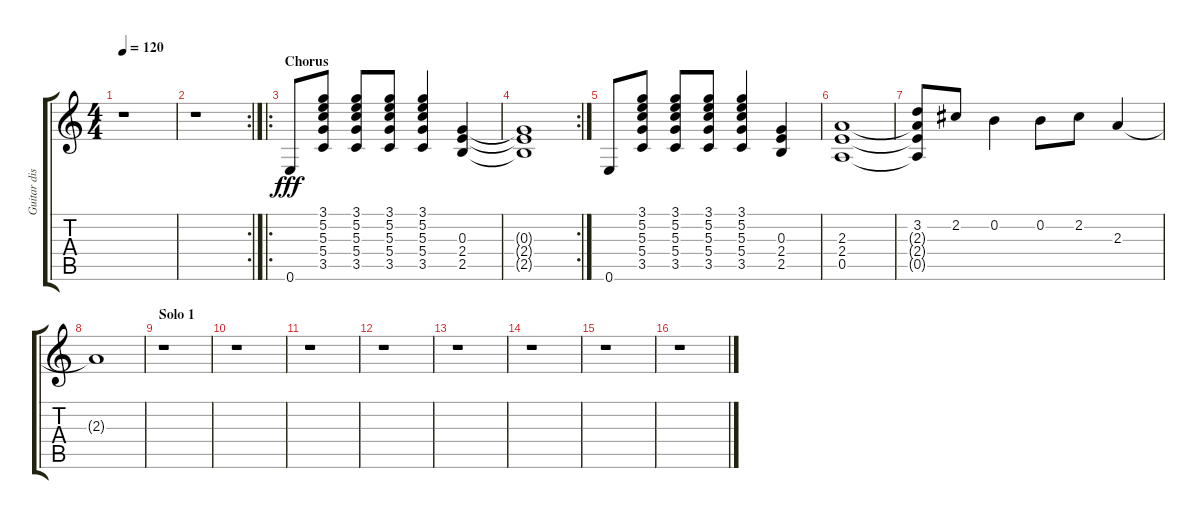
\track ("Guitar dist." "Guitar dis") {instrument overdrivenguitar}
\staff {score tabs}
\tuning (E4 B3 G3 D3 A2 E2) {hide}
\ts (4 4)
\tempo 120
\clef g2
\ks c
r.1{dy fff} |
\rc 2
r.1 |
\ro
\section ("" "Chorus")
0.6.8 (3.1 5.2 5.3 5.4 3.5).8 (3.1 5.2 5.3 5.4 3.5).8 (3.1 5.2 5.3 5.4 3.5).8 (3.1 5.2 5.3 5.4 3.5).4 (0.3 2.4 2.5).4 |
\rc 2
(0.3{t} 2.4{t} 2.5{t}).1 |
0.6.8 (3.1 5.2 5.3 5.4 3.5).8 (3.1 5.2 5.3 5.4 3.5).8 (3.1 5.2 5.3 5.4 3.5).8 (3.1 5.2 5.3 5.4 3.5).4 (0.3 2.4 2.5).4 |
(2.3 2.4 0.5).1 |
(3.2 2.3{t} 2.4{t} 0.5{t}).8 2.2.8 0.2.4 0.2.8 2.2.8 2.3.4 |
2.3{t}.1 |
\section ("" "Solo 1")
r.1 |
r.1 |
r.1 |
r.1 |
r.1 |
r.1 |
r.1 |
r.1
